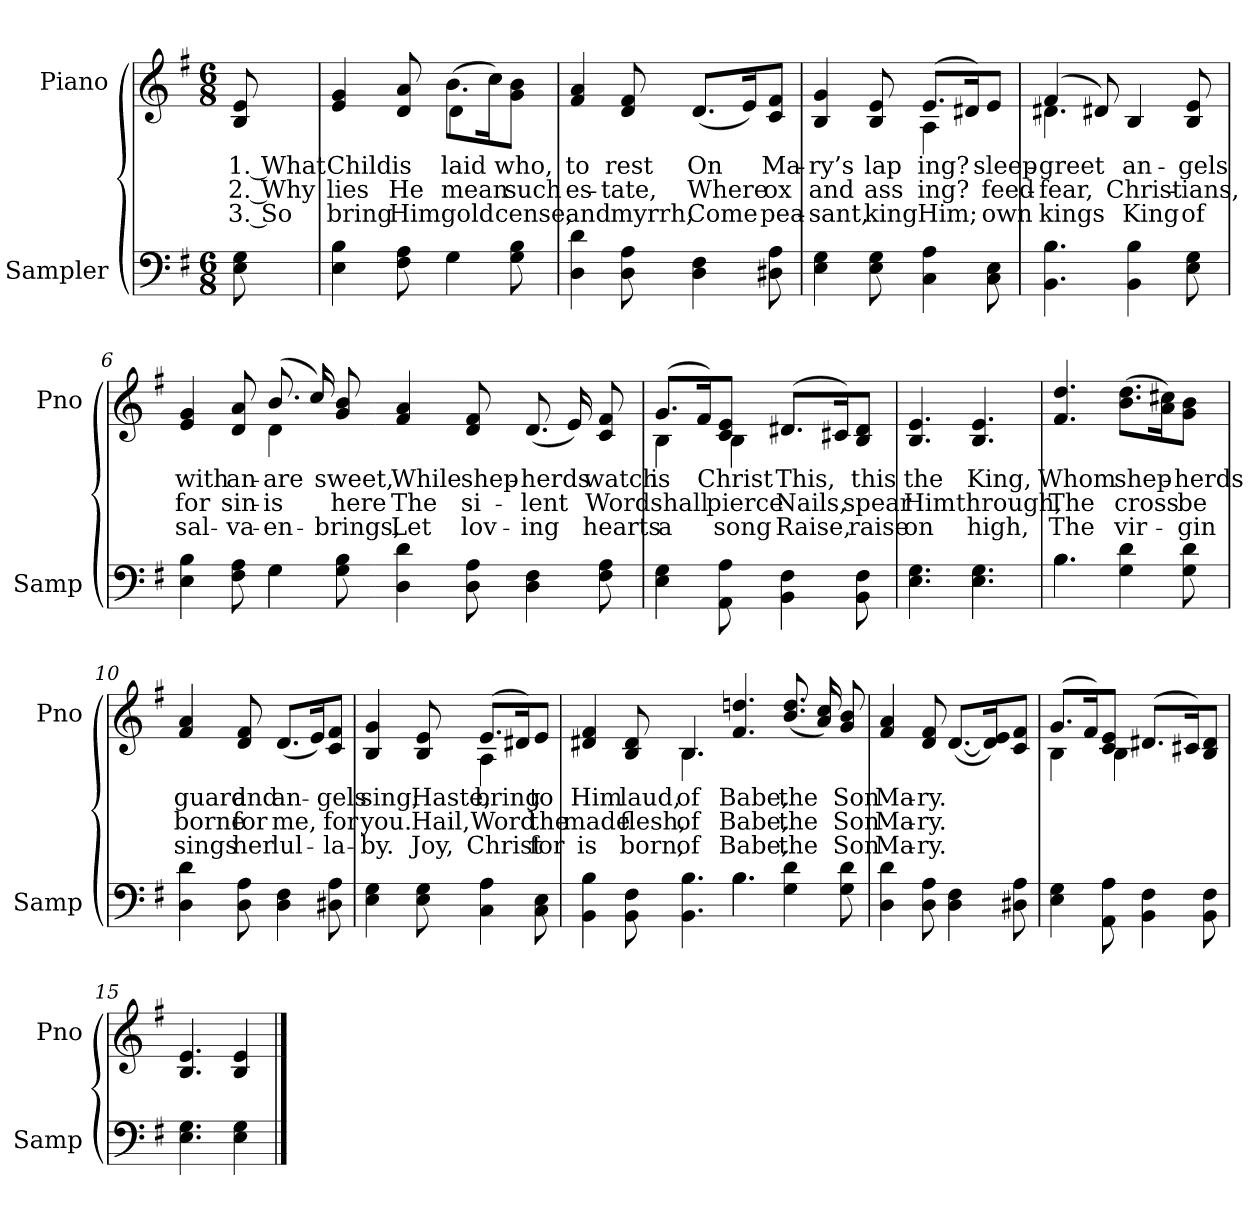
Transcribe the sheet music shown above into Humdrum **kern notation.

**kern	**kern	**text	**text	**text
*part2	*part1	*part1	*part1	*part1
*staff2	*staff1	*staff1	*staff1	*staff1
*I"Sampler	*I"Piano	*	*	*
*I'Samp	*I'Pno	*	*	*
*clefF4	*clefG2	*	*	*
*k[f#]	*k[f#]	*	*	*
*G:	*G:	*	*	*
*M6/8	*M6/8	*	*	*
=1	=1	=1	=1	=1
8E\ 8G\	8B/ 8e/	1. What	2. Why	3. So
=2	=2	=2	=2	=2
*	*^	*	*	*
4E\ 4B\	4e/ 4g/	4.ryy	Child	lies	bring
8F#\ 8A\	8d/ 8a/	.	is	He	Him
4G\	(8.b\L	4d	laid	mean	gold
.	16cc\K)	.	.	.	.
8G\ 8B\	8g\ 8b\J	8ryy	who,	such	-cense,
*	*v	*v	*	*	*
=3	=3	=3	=3	=3
4D\ 4d\	4f#/ 4a/	to	es-	and
8D\ 8A\	8d/ 8f#/	rest	-tate,	myrrh,
4D\ 4F#\	(8.d/L	On	Where	Come
.	16e/K)	.	.	.
8D#X\ 8A\	8c/ 8f#/J	Ma-	ox	pea-
=4	=4	=4	=4	=4
*	*^	*	*	*
4E\ 4G\	4B/ 4g/	4.ryy	-ry’s	and	-sant,
8E\ 8G\	8B/ 8e/	.	lap	ass	king
4C\ 4A\	(8.e/L	4A	-ing?	-ing?	Him;
.	16d#X/K)	.	.	.	.
8C\ 8E\	8e/J	8ryy	sleep-	feed-	own
=5	=5	=5	=5	=5	=5
4.BB\ 4.B\	(4f#/	4.d#	greet	fear,	kings
.	8d#X/)	.	.	.	.
4BB\ 4B\	4B/	4.ryy	an-	Christ-	King
8E\ 8G\	8B/ 8e/	.	-gels	-ians,	of
=6	=6	=6	=6	=6	=6
*^	*	*	*	*	*
4E\ 4B\	4.ryy	4e/ 4g/	4.ryy	with	for	sal-
8F#\ 8A\	.	8d/ 8a/	.	an-	sin-	-va-
4G\	4G	(8.b/	4d	are	is	en-
.	.	16cc/)	.	.	.	.
8G\ 8B\	2..ryy	8g/ 8b/	2..ryy	sweet,	here	brings,
4D\ 4d\	.	4f#/ 4a/	.	While	The	Let
8D\ 8A\	.	8d/ 8f#/	.	shep-	si-	lov-
4D\ 4F#\	.	(8.d/	.	-herds	-lent	-ing
.	.	16e/)	.	.	.	.
8F#\ 8A\	.	8c/ 8f#/	.	watch	Word	hearts
*v	*v	*	*	*	*	*
=7	=7	=7	=7	=7	=7
4E\ 4G\	(8.g/L	4B	is	shall	a
.	16f#/K)	.	.	.	.
8AA\ 8A\	8c/ 8e/J	4B	Christ	pierce	song
4BB\ 4F#\	(8.d#X/L	.	This,	Nails,	Raise,
.	.	4ryy	.	.	.
.	16c#X/K)	.	.	.	.
8BB\ 8F#\	8B/ 8d#/J	.	this	spear	raise
*	*v	*v	*	*	*
=8	=8	=8	=8	=8
4.E\ 4.G\	4.B/ 4.e/	the	Him	on
4.E\ 4.G\	4.B/ 4.e/	King,	through,	high,
=9	=9	=9	=9	=9
*^	*	*	*	*
4.B\	4.B	4.f#/ 4.dd/	Whom	The	The
4G\ 4d\	4.ryy	(8.b\ 8.dd\L	shep-	cross	vir-
.	.	16a\ 16cc#X\K)	.	.	.
8G\ 8d\	.	8g\ 8b\J	-herds	be	-gin
*v	*v	*	*	*	*
=10	=10	=10	=10	=10
4D\ 4d\	4f#/ 4a/	guard	borne	sings
8D\ 8A\	8d/ 8f#/	and	for	her
4D\ 4F#\	(8.d/L	an-	me,	lul-
.	16e/K)	.	.	.
8D#X\ 8A\	8c/ 8f#/J	-gels	for	-la-
=11	=11	=11	=11	=11
*	*^	*	*	*
4E\ 4G\	4B/ 4g/	4.ryy	sing;	you.	-by.
8E\ 8G\	8B/ 8e/	.	Haste,	Hail,	Joy,
4C\ 4A\	(8.e/L	4A	bring	Word	Christ
.	16d#X/K)	.	.	.	.
8C\ 8E\	8e/J	8ryy	to	the	for
=12	=12	=12	=12	=12	=12
*^	*	*	*	*	*
4BB\ 4B\	2.ryy	4d#X 4f#	4.ryy	Him	made	is
8BB\ 8F#\	.	8B 8d#	.	laud,	flesh,	born,
4.BB\ 4.B\	.	4.B/	4.B	of	of	of
4.B\	4.B	4.f#/ 4.ddn/	2.ryy	Babe,	Babe,	Babe,
4G\ 4d\	4.ryy	(8.b/ 8.dd/	.	the	the	the
.	.	16a/ 16cc/)	.	.	.	.
8G\ 8d\	.	8g/ 8b/	.	Son	Son	Son
*v	*v	*	*	*	*	*
*	*v	*v	*	*	*
=13	=13	=13	=13	=13
4D\ 4d\	4f#/ 4a/	Ma-	Ma-	Ma-
8D\ 8A\	8d/ 8f#/	-ry.	-ry.	-ry.
4D\ 4F#\	([8.d/L	.	.	.
.	16d]/ 16e/K)	.	.	.
8D#X\ 8A\	8c/ 8f#/J	.	.	.
=14	=14	=14	=14	=14
*	*^	*	*	*
4E\ 4G\	(8.g/L	4B	.	.	.
.	16f#/K)	.	.	.	.
8AA\ 8A\	8c/ 8e/J	4B	.	.	.
4BB\ 4F#\	(8.d#X/L	.	.	.	.
.	.	4ryy	.	.	.
.	16c#X/K)	.	.	.	.
8BB\ 8F#\	8B/ 8d#/J	.	.	.	.
*	*v	*v	*	*	*
=15	=15	=15	=15	=15
4.E\ 4.G\	4.B/ 4.e/	.	.	.
4E\ 4G\	4B/ 4e/	.	.	.
==	==	==	==	==
*-	*-	*-	*-	*-
